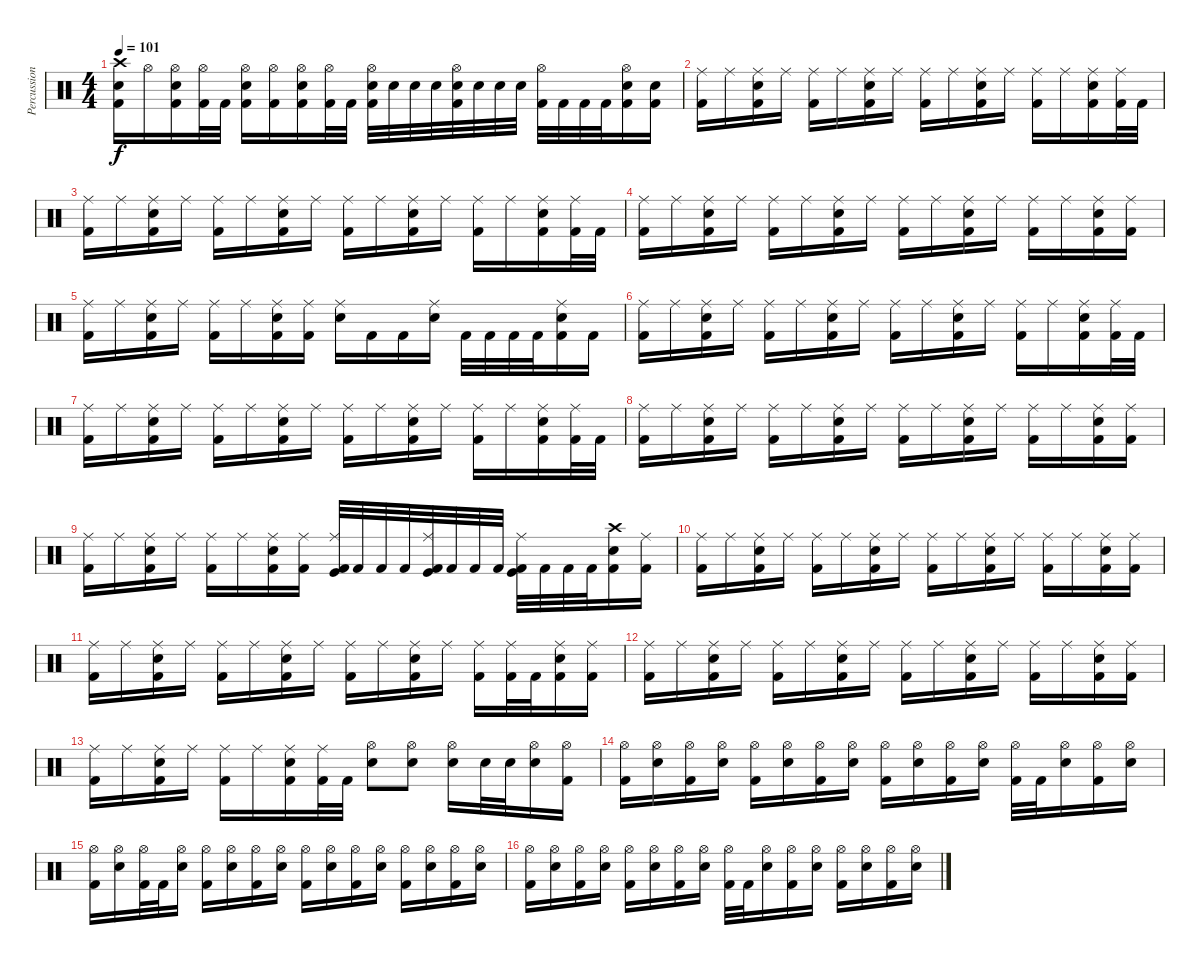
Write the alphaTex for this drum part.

\track ("Percussion" "Percussion") {instrument percussion}
\staff {score}
\articulation defaults
\ts (4 4)
\tempo 101
\clef neutral
\ks c
("Crash high (hit)" "Snare (hit) 2" "Kick (hit) 2").16{dy f} "Hi-Hat (open)".16 ("Hi-Hat (open)" "Snare (hit) 2" "Kick (hit) 2").16 ("Hi-Hat (open)" "Kick (hit) 2").32 "Kick (hit) 2".32 ("Hi-Hat (open)" "Snare (hit) 2" "Kick (hit) 2").16 ("Hi-Hat (open)" "Kick (hit) 2").16 ("Hi-Hat (open)" "Snare (hit) 2" "Kick (hit) 2").16 ("Hi-Hat (open)" "Kick (hit) 2").32 "Kick (hit) 2".32 ("Hi-Hat (open)" "Snare (hit) 2" "Kick (hit) 2").32 "Snare (hit) 2".32 "Snare (hit) 2".32 "Snare (hit) 2".32 ("Hi-Hat (open)" "Snare (hit) 2" "Kick (hit) 2").32 "Snare (hit) 2".32 "Snare (hit) 2".32 "Snare (hit) 2".32 ("Hi-Hat (open)" "Kick (hit) 2").32 "Kick (hit) 2".32 "Kick (hit) 2".32 "Kick (hit) 2".32 ("Hi-Hat (open)" "Snare (hit) 2" "Kick (hit) 2").16 ("Snare (hit) 2" "Kick (hit) 2").16 |
("Ride (middle)" "Kick (hit) 2").16 "Ride (middle)".16 ("Ride (middle)" "Snare (hit) 2" "Kick (hit) 2").16 "Ride (middle)".16 ("Ride (middle)" "Kick (hit) 2").16 "Ride (middle)".16 ("Ride (middle)" "Snare (hit) 2" "Kick (hit) 2").16 "Ride (middle)".16 ("Ride (middle)" "Kick (hit) 2").16 "Ride (middle)".16 ("Ride (middle)" "Snare (hit) 2" "Kick (hit) 2").16 "Ride (middle)".16 ("Ride (middle)" "Kick (hit) 2").16 "Ride (middle)".16 ("Ride (middle)" "Snare (hit) 2" "Kick (hit) 2").16 ("Ride (middle)" "Kick (hit) 2").32 "Kick (hit) 2".32 |
("Ride (middle)" "Kick (hit) 2").16 "Ride (middle)".16 ("Ride (middle)" "Snare (hit) 2" "Kick (hit) 2").16 "Ride (middle)".16 ("Ride (middle)" "Kick (hit) 2").16 "Ride (middle)".16 ("Ride (middle)" "Snare (hit) 2" "Kick (hit) 2").16 "Ride (middle)".16 ("Ride (middle)" "Kick (hit) 2").16 "Ride (middle)".16 ("Ride (middle)" "Snare (hit) 2" "Kick (hit) 2").16 "Ride (middle)".16 ("Ride (middle)" "Kick (hit) 2").16 "Ride (middle)".16 ("Ride (middle)" "Snare (hit) 2" "Kick (hit) 2").16 ("Ride (middle)" "Kick (hit) 2").32 "Kick (hit) 2".32 |
("Ride (middle)" "Kick (hit) 2").16 "Ride (middle)".16 ("Ride (middle)" "Snare (hit) 2" "Kick (hit) 2").16 "Ride (middle)".16 ("Ride (middle)" "Kick (hit) 2").16 "Ride (middle)".16 ("Ride (middle)" "Snare (hit) 2" "Kick (hit) 2").16 "Ride (middle)".16 ("Ride (middle)" "Kick (hit) 2").16 "Ride (middle)".16 ("Ride (middle)" "Snare (hit) 2" "Kick (hit) 2").16 "Ride (middle)".16 ("Ride (middle)" "Kick (hit) 2").16 "Ride (middle)".16 ("Ride (middle)" "Snare (hit) 2" "Kick (hit) 2").16 ("Ride (middle)" "Kick (hit) 2").16 |
("Ride (middle)" "Kick (hit) 2").16 "Ride (middle)".16 ("Ride (middle)" "Snare (hit) 2" "Kick (hit) 2").16 "Ride (middle)".16 ("Ride (middle)" "Kick (hit) 2").16 "Ride (middle)".16 ("Ride (middle)" "Snare (hit) 2" "Kick (hit) 2").16 ("Ride (middle)" "Kick (hit) 2").16 ("Ride (middle)" "Snare (hit) 2").16 "Kick (hit) 2".16 "Kick (hit) 2".16 ("Ride (middle)" "Snare (hit) 2").16 "Kick (hit) 2".32 "Kick (hit) 2".32 "Kick (hit) 2".32 "Kick (hit) 2".32 ("Ride (middle)" "Snare (hit) 2" "Kick (hit) 2").16 "Kick (hit) 2".16 |
("Ride (middle)" "Kick (hit) 2").16 "Ride (middle)".16 ("Ride (middle)" "Snare (hit) 2" "Kick (hit) 2").16 "Ride (middle)".16 ("Ride (middle)" "Kick (hit) 2").16 "Ride (middle)".16 ("Ride (middle)" "Snare (hit) 2" "Kick (hit) 2").16 "Ride (middle)".16 ("Ride (middle)" "Kick (hit) 2").16 "Ride (middle)".16 ("Ride (middle)" "Snare (hit) 2" "Kick (hit) 2").16 "Ride (middle)".16 ("Ride (middle)" "Kick (hit) 2").16 "Ride (middle)".16 ("Ride (middle)" "Snare (hit) 2" "Kick (hit) 2").16 ("Ride (middle)" "Kick (hit) 2").32 "Kick (hit) 2".32 |
("Ride (middle)" "Kick (hit) 2").16 "Ride (middle)".16 ("Ride (middle)" "Snare (hit) 2" "Kick (hit) 2").16 "Ride (middle)".16 ("Ride (middle)" "Kick (hit) 2").16 "Ride (middle)".16 ("Ride (middle)" "Snare (hit) 2" "Kick (hit) 2").16 "Ride (middle)".16 ("Ride (middle)" "Kick (hit) 2").16 "Ride (middle)".16 ("Ride (middle)" "Snare (hit) 2" "Kick (hit) 2").16 "Ride (middle)".16 ("Ride (middle)" "Kick (hit) 2").16 "Ride (middle)".16 ("Ride (middle)" "Snare (hit) 2" "Kick (hit) 2").16 ("Ride (middle)" "Kick (hit) 2").32 "Kick (hit) 2".32 |
("Ride (middle)" "Kick (hit) 2").16 "Ride (middle)".16 ("Ride (middle)" "Snare (hit) 2" "Kick (hit) 2").16 "Ride (middle)".16 ("Ride (middle)" "Kick (hit) 2").16 "Ride (middle)".16 ("Ride (middle)" "Snare (hit) 2" "Kick (hit) 2").16 "Ride (middle)".16 ("Ride (middle)" "Kick (hit) 2").16 "Ride (middle)".16 ("Ride (middle)" "Snare (hit) 2" "Kick (hit) 2").16 "Ride (middle)".16 ("Ride (middle)" "Kick (hit) 2").16 "Ride (middle)".16 ("Ride (middle)" "Snare (hit) 2" "Kick (hit) 2").16 ("Ride (middle)" "Kick (hit) 2").16 |
("Ride (middle)" "Kick (hit) 2").16 "Ride (middle)".16 ("Ride (middle)" "Snare (hit) 2" "Kick (hit) 2").16 "Ride (middle)".16 ("Ride (middle)" "Kick (hit) 2").16 "Ride (middle)".16 ("Ride (middle)" "Snare (hit) 2" "Kick (hit) 2").16 ("Ride (middle)" "Kick (hit) 2").16 ("Ride (middle)" "Kick (hit)" "Kick (hit) 2").32 "Kick (hit) 2".32 "Kick (hit) 2".32 "Kick (hit) 2".32 ("Ride (middle)" "Kick (hit)" "Kick (hit) 2").32 "Kick (hit) 2".32 "Kick (hit) 2".32 "Kick (hit) 2".32 ("Ride (middle)" "Kick (hit)" "Kick (hit) 2").32 "Kick (hit) 2".32 "Kick (hit) 2".32 "Kick (hit) 2".32 ("Crash high (hit)" "Snare (hit) 2" "Kick (hit) 2").16 ("Ride (middle)" "Kick (hit) 2").16 |
("Ride (middle)" "Kick (hit) 2").16 "Ride (middle)".16 ("Ride (middle)" "Snare (hit) 2" "Kick (hit) 2").16 "Ride (middle)".16 ("Ride (middle)" "Kick (hit) 2").16 "Ride (middle)".16 ("Ride (middle)" "Snare (hit) 2" "Kick (hit) 2").16 "Ride (middle)".16 ("Ride (middle)" "Kick (hit) 2").16 "Ride (middle)".16 ("Ride (middle)" "Snare (hit) 2" "Kick (hit) 2").16 "Ride (middle)".16 ("Ride (middle)" "Kick (hit) 2").16 "Ride (middle)".16 ("Ride (middle)" "Snare (hit) 2" "Kick (hit) 2").16 ("Ride (middle)" "Kick (hit) 2").16 |
("Ride (middle)" "Kick (hit) 2").16 "Ride (middle)".16 ("Ride (middle)" "Snare (hit) 2" "Kick (hit) 2").16 "Ride (middle)".16 ("Ride (middle)" "Kick (hit) 2").16 "Ride (middle)".16 ("Ride (middle)" "Snare (hit) 2" "Kick (hit) 2").16 "Ride (middle)".16 ("Ride (middle)" "Kick (hit) 2").16 "Ride (middle)".16 ("Ride (middle)" "Snare (hit) 2" "Kick (hit) 2").16 "Ride (middle)".16 ("Ride (middle)" "Kick (hit) 2").16 ("Ride (middle)" "Kick (hit) 2").32 "Kick (hit) 2".32 ("Ride (middle)" "Snare (hit) 2" "Kick (hit) 2").16 ("Ride (middle)" "Kick (hit) 2").16 |
("Ride (middle)" "Kick (hit) 2").16 "Ride (middle)".16 ("Ride (middle)" "Snare (hit) 2" "Kick (hit) 2").16 "Ride (middle)".16 ("Ride (middle)" "Kick (hit) 2").16 "Ride (middle)".16 ("Ride (middle)" "Snare (hit) 2" "Kick (hit) 2").16 "Ride (middle)".16 ("Ride (middle)" "Kick (hit) 2").16 "Ride (middle)".16 ("Ride (middle)" "Snare (hit) 2" "Kick (hit) 2").16 "Ride (middle)".16 ("Ride (middle)" "Kick (hit) 2").16 "Ride (middle)".16 ("Ride (middle)" "Snare (hit) 2" "Kick (hit) 2").16 ("Ride (middle)" "Kick (hit) 2").16 |
("Ride (middle)" "Kick (hit) 2").16 "Ride (middle)".16 ("Ride (middle)" "Snare (hit) 2" "Kick (hit) 2").16 "Ride (middle)".16 ("Ride (middle)" "Kick (hit) 2").16 "Ride (middle)".16 ("Ride (middle)" "Snare (hit) 2" "Kick (hit) 2").16 ("Ride (middle)" "Kick (hit) 2").32 "Kick (hit) 2".32 ("Hi-Hat (open)" "Snare (hit) 2").8 ("Hi-Hat (open)" "Snare (hit) 2").8 ("Hi-Hat (open)" "Snare (hit) 2").16 "Snare (hit) 2".32 "Snare (hit) 2".32 ("Hi-Hat (open)" "Snare (hit) 2").16 ("Hi-Hat (open)" "Kick (hit) 2").16 |
("Hi-Hat (open)" "Kick (hit) 2").16 ("Hi-Hat (open)" "Snare (hit) 2").16 ("Hi-Hat (open)" "Kick (hit) 2").16 ("Hi-Hat (open)" "Snare (hit) 2").16 ("Hi-Hat (open)" "Kick (hit) 2").16 ("Hi-Hat (open)" "Snare (hit) 2").16 ("Hi-Hat (open)" "Kick (hit) 2").16 ("Hi-Hat (open)" "Snare (hit) 2").16 ("Hi-Hat (open)" "Kick (hit) 2").16 ("Hi-Hat (open)" "Snare (hit) 2").16 ("Hi-Hat (open)" "Kick (hit) 2").16 ("Hi-Hat (open)" "Snare (hit) 2").16 ("Hi-Hat (open)" "Kick (hit) 2").32 "Kick (hit) 2".32 ("Hi-Hat (open)" "Snare (hit) 2").16 ("Hi-Hat (open)" "Kick (hit) 2").16 ("Hi-Hat (open)" "Snare (hit) 2").16 |
("Hi-Hat (open)" "Kick (hit) 2").16 ("Hi-Hat (open)" "Snare (hit) 2").16 ("Hi-Hat (open)" "Kick (hit) 2").32 "Kick (hit) 2".32 ("Hi-Hat (open)" "Snare (hit) 2").16 ("Hi-Hat (open)" "Kick (hit) 2").16 ("Hi-Hat (open)" "Snare (hit) 2").16 ("Hi-Hat (open)" "Kick (hit) 2").16 ("Hi-Hat (open)" "Snare (hit) 2").16 ("Hi-Hat (open)" "Kick (hit) 2").16 ("Hi-Hat (open)" "Snare (hit) 2").16 ("Hi-Hat (open)" "Kick (hit) 2").16 ("Hi-Hat (open)" "Snare (hit) 2").16 ("Hi-Hat (open)" "Kick (hit) 2").16 ("Hi-Hat (open)" "Snare (hit) 2").16 ("Hi-Hat (open)" "Kick (hit) 2").16 ("Hi-Hat (open)" "Snare (hit) 2").16 |
("Hi-Hat (open)" "Kick (hit) 2").16 ("Hi-Hat (open)" "Snare (hit) 2").16 ("Hi-Hat (open)" "Kick (hit) 2").16 ("Hi-Hat (open)" "Snare (hit) 2").16 ("Hi-Hat (open)" "Kick (hit) 2").16 ("Hi-Hat (open)" "Snare (hit) 2").16 ("Hi-Hat (open)" "Kick (hit) 2").16 ("Hi-Hat (open)" "Snare (hit) 2").16 ("Hi-Hat (open)" "Kick (hit) 2").32 "Kick (hit) 2".32 ("Hi-Hat (open)" "Snare (hit) 2").16 ("Hi-Hat (open)" "Kick (hit) 2").16 ("Hi-Hat (open)" "Snare (hit) 2").16 ("Hi-Hat (open)" "Kick (hit) 2").16 ("Hi-Hat (open)" "Snare (hit) 2").16 ("Hi-Hat (open)" "Kick (hit) 2").16 ("Hi-Hat (open)" "Snare (hit) 2").16
